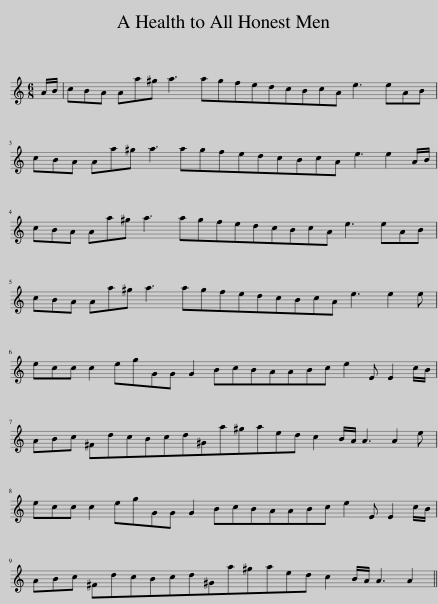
X:1
L:1/8
M:6/8
I:linebreak $
K:C
V:1 treble
V:1
 A/B/ | cBA Aa^g a3 agfedcBcA e3 eAB |$ cBA Aa^g a3 agfedcBcA e3 e2 A/B/ |$ cBA Aa^g a3 agfedcBcA e3 eAB |$ cBA Aa^g a3 agfedcBcA e3 e2 e |$ %5
 ecc c2 egGG G2 BcBAABc e2 E E2 c/B/ |$ ABc ^FdcBcd^Ga^gaed c2 B/A/ A3 A2 e |$ ecc c2 egGG G2 BcBAABc e2 E E2 c/B/ |$ ABc ^FdcBcd^Ga^gaed c2 B/A/ A3 A2 || %9
